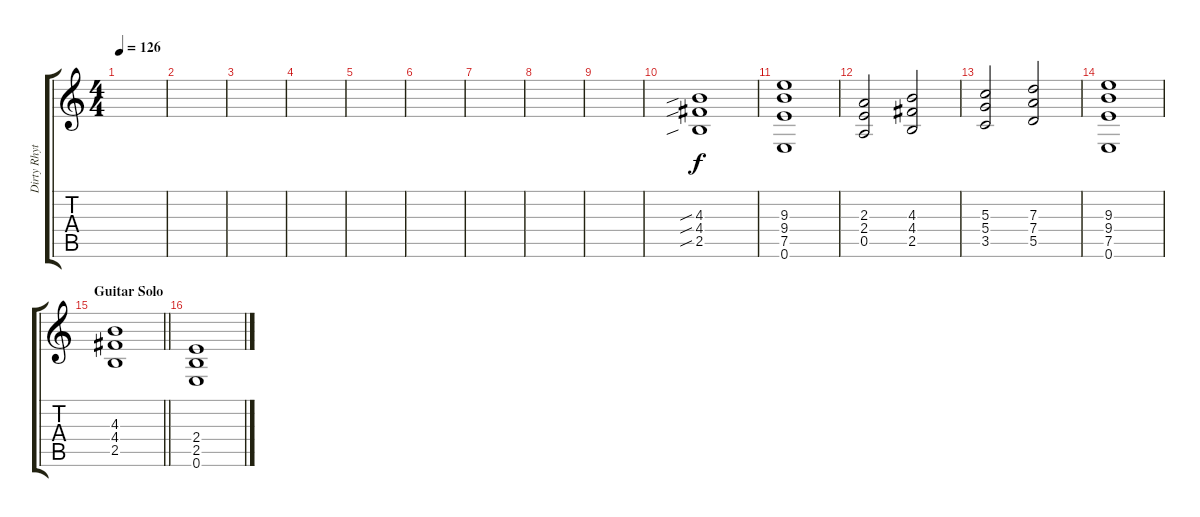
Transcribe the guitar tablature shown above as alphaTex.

\track ("Dirty Rhythm" "Dirty Rhyt") {instrument overdrivenguitar}
\staff {score tabs}
\tuning (E4 B3 G3 D3 A2 E2) {hide}
\ts (4 4)
\tempo 126
\clef g2
\ks c
|
|
|
|
|
|
|
|
|
(4.3{sib} 4.4{sib} 2.5{sib}).1{instrument overdrivenguitar} |
(9.3 9.4 7.5 0.6).1 |
(2.3 2.4 0.5).2 (4.3 4.4 2.5).2 |
(5.3 5.4 3.5).2 (7.3 7.4 5.5).2 |
(9.3 9.4 7.5 0.6).1 |
\section ("" "Guitar Solo")
\barLineRight lightlight
(4.3 4.4 2.5).1 |
(2.4 2.5 0.6).1{instrument overdrivenguitar}
